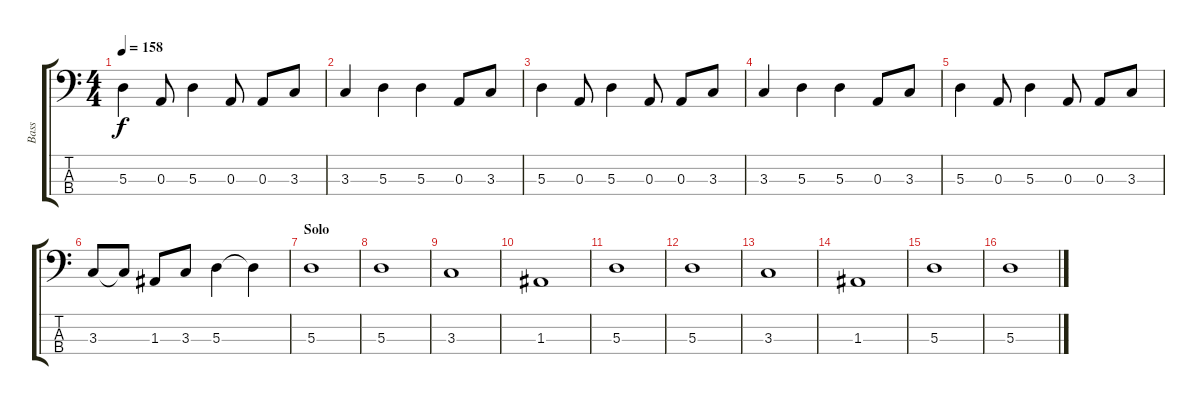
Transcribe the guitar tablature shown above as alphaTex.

\track ("Bass" "Bass") {instrument electricbassfinger}
\staff {score tabs}
\tuning (G2 D2 A1 D1) {hide}
\ts (4 4)
\tempo 158
\clef f4
\ks c
5.3.4{dy f} 0.3.8 5.3.4 0.3.8 0.3.8 3.3.8 |
3.3.4 5.3.4 5.3.4 0.3.8 3.3.8 |
5.3.4 0.3.8 5.3.4 0.3.8 0.3.8 3.3.8 |
3.3.4 5.3.4 5.3.4 0.3.8 3.3.8 |
5.3.4 0.3.8 5.3.4 0.3.8 0.3.8 3.3.8 |
3.3.8 3.3{t}.8 1.3.8 3.3.8 5.3.4 5.3{t}.4 |
\section ("" "Solo")
5.3.1 |
5.3.1 |
3.3.1 |
1.3.1 |
5.3.1 |
5.3.1 |
3.3.1 |
1.3.1 |
5.3.1 |
5.3.1
